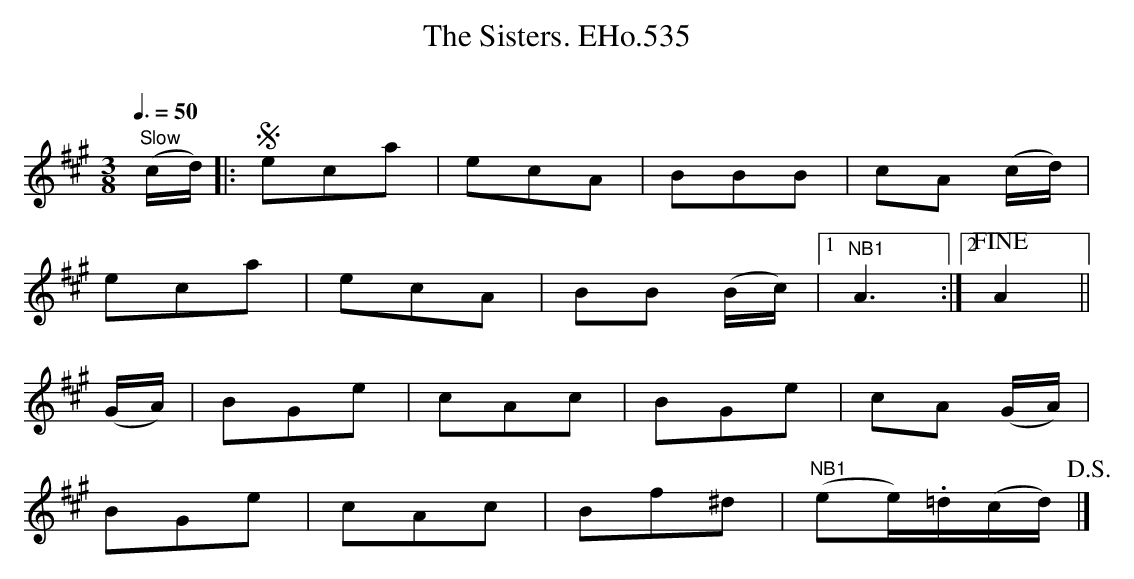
X:1
T:Sisters. EHo.535, The
M:3/8
L:1/8
Q:3/8=50
O:
K:A
y"Slow"(c/d/) |: !segno!eca | ecA | BBB | cA (c/d/) |
eca | ecA | BB (B/c/) |1 "NB1" A3 :|2!fine!A2||
(G/A/) | BGe | cAc | BGe | cA (G/A/) |
BGe | cAc | Bf^d | "NB1" (ee/).=d/(c/d/)!D.S.! |]
